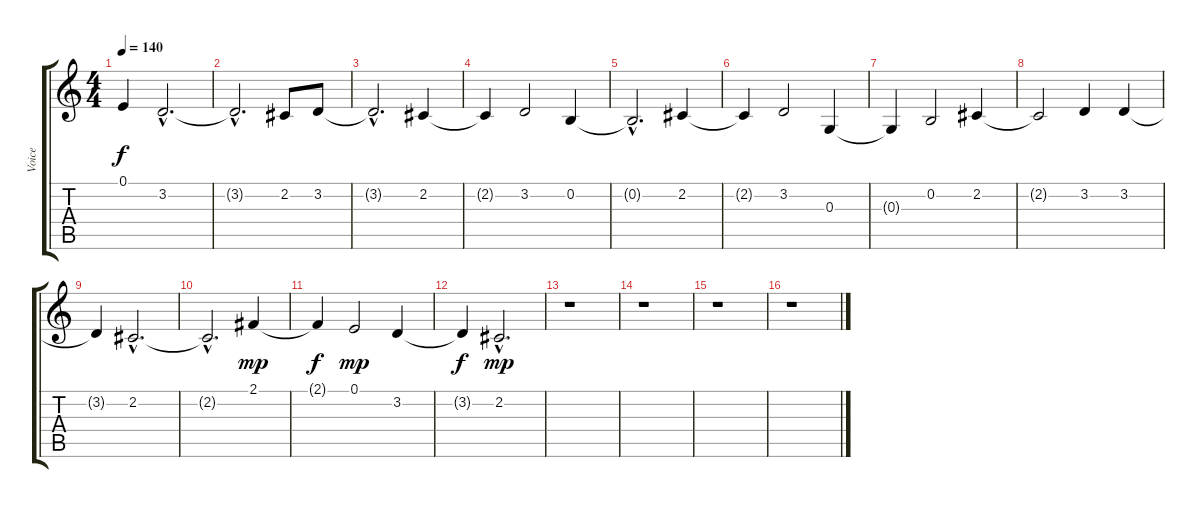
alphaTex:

\track ("Voice" "Voice") {instrument trumpet}
\staff {score tabs}
\tuning (E4 B3 G3 D3 A2 E2) {hide}
\ts (4 4)
\tempo 140
\clef g2
\ks c
0.1{t}.4{dy f} 3.2{hac}.2{d} |
3.2{hac t}.2{d} 2.2.8 3.2.8 |
3.2{hac t}.2{d} 2.2.4 |
2.2{t}.4 3.2.2 0.2.4 |
0.2{hac t}.2{d} 2.2.4 |
2.2{t}.4 3.2.2 0.3.4 |
0.3{t}.4 0.2.2 2.2.4 |
2.2{t}.2 3.2.4 3.2.4 |
3.2{t}.4 2.2{hac}.2{d} |
2.2{hac t}.2{d} 2.1.4{dy mp} |
2.1{t}.4{dy f} 0.1.2{dy mp} 3.2.4 |
3.2{t}.4{dy f} 2.2{hac}.2{d dy mp} |
r.1 |
r.1 |
r.1 |
r.1
